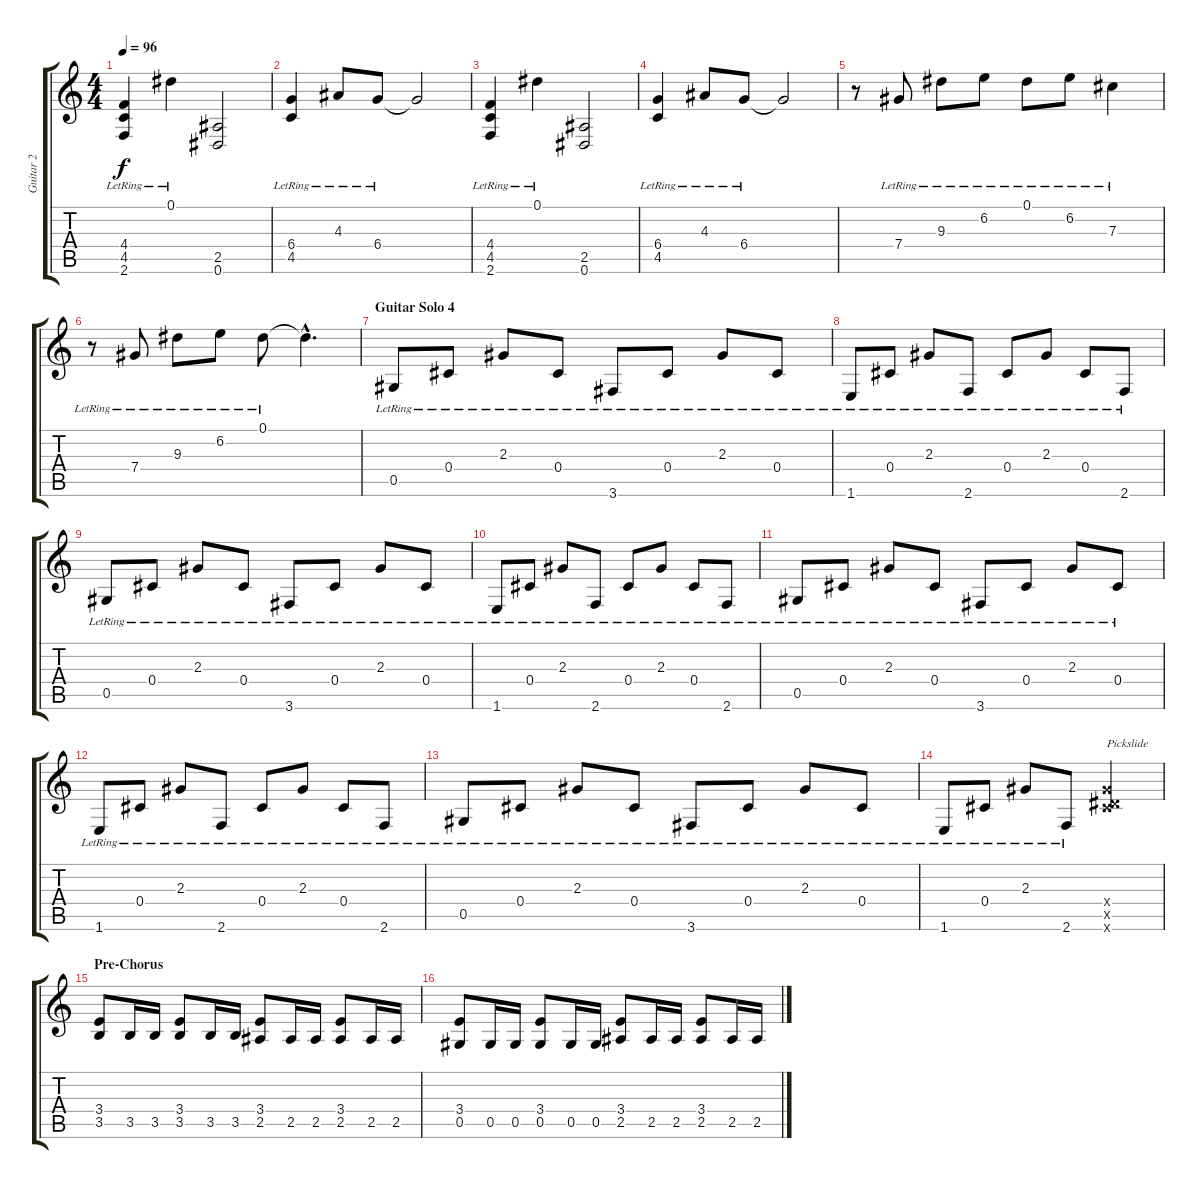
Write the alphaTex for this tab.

\track ("Guitar 2" "Guitar 2") {instrument distortionguitar}
\staff {score tabs}
\tuning (Eb4 Bb3 Gb3 Db3 Ab2 Eb2) {hide}
\ts (4 4)
\tempo 96
\clef g2
\ks c
(4.4{lr} 4.5{lr} 2.6{lr}).4{dy f} 0.1{lr}.4 (2.5 0.6).2 |
(6.4{lr} 4.5{lr}).4 4.3{lr}.8 6.4{lr}.8 6.4{t}.2 |
(4.4{lr} 4.5{lr} 2.6{lr}).4 0.1{lr}.4 (2.5 0.6).2 |
(6.4{lr} 4.5{lr}).4 4.3{lr}.8 6.4{lr}.8 6.4{t}.2 |
\section ("" "")
r.8{instrument electricguitarmuted} 7.4{lr}.8 9.3{lr}.8 6.2{lr}.8 0.1{lr}.8 6.2{lr}.8 7.3{lr}.4 |
r.8 7.4{lr}.8 9.3{lr}.8 6.2{lr}.8 0.1{lr}.8 0.1{hac t}.4{d} |
\section ("" "Guitar Solo 4")
0.5{lr}.8 0.4{lr}.8 2.3{lr}.8 0.4{lr}.8 3.6{lr}.8 0.4{lr}.8 2.3{lr}.8 0.4{lr}.8 |
1.6{lr}.8 0.4{lr}.8 2.3{lr}.8 2.6{lr}.8 0.4{lr}.8 2.3{lr}.8 0.4{lr}.8 2.6{lr}.8 |
0.5{lr}.8 0.4{lr}.8 2.3{lr}.8 0.4{lr}.8 3.6{lr}.8 0.4{lr}.8 2.3{lr}.8 0.4{lr}.8 |
1.6{lr}.8 0.4{lr}.8 2.3{lr}.8 2.6{lr}.8 0.4{lr}.8 2.3{lr}.8 0.4{lr}.8 2.6{lr}.8 |
\section ("" "")
0.5{lr}.8 0.4{lr}.8 2.3{lr}.8 0.4{lr}.8 3.6{lr}.8 0.4{lr}.8 2.3{lr}.8 0.4{lr}.8 |
1.6{lr}.8 0.4{lr}.8 2.3{lr}.8 2.6{lr}.8 0.4{lr}.8 2.3{lr}.8 0.4{lr}.8 2.6{lr}.8 |
0.5{lr}.8 0.4{lr}.8 2.3{lr}.8 0.4{lr}.8 3.6{lr}.8 0.4{lr}.8 2.3{lr}.8 0.4{lr}.8 |
1.6{lr}.8 0.4{lr}.8 2.3{lr}.8 2.6{lr}.8 (0.4{x} 12.5{x} 12.6{x}).2{txt "Pickslide" instrument distortionguitar} |
\section ("" "Pre-Chorus")
(3.4 3.5).8 3.5.16 3.5.16 (3.4 3.5).8 3.5.16 3.5.16 (3.4 2.5).8 2.5.16 2.5.16 (3.4 2.5).8 2.5.16 2.5.16 |
(3.4 0.5).8 0.5.16 0.5.16 (3.4 0.5).8 0.5.16 0.5.16 (3.4 2.5).8 2.5.16 2.5.16 (3.4 2.5).8 2.5.16 2.5.16
